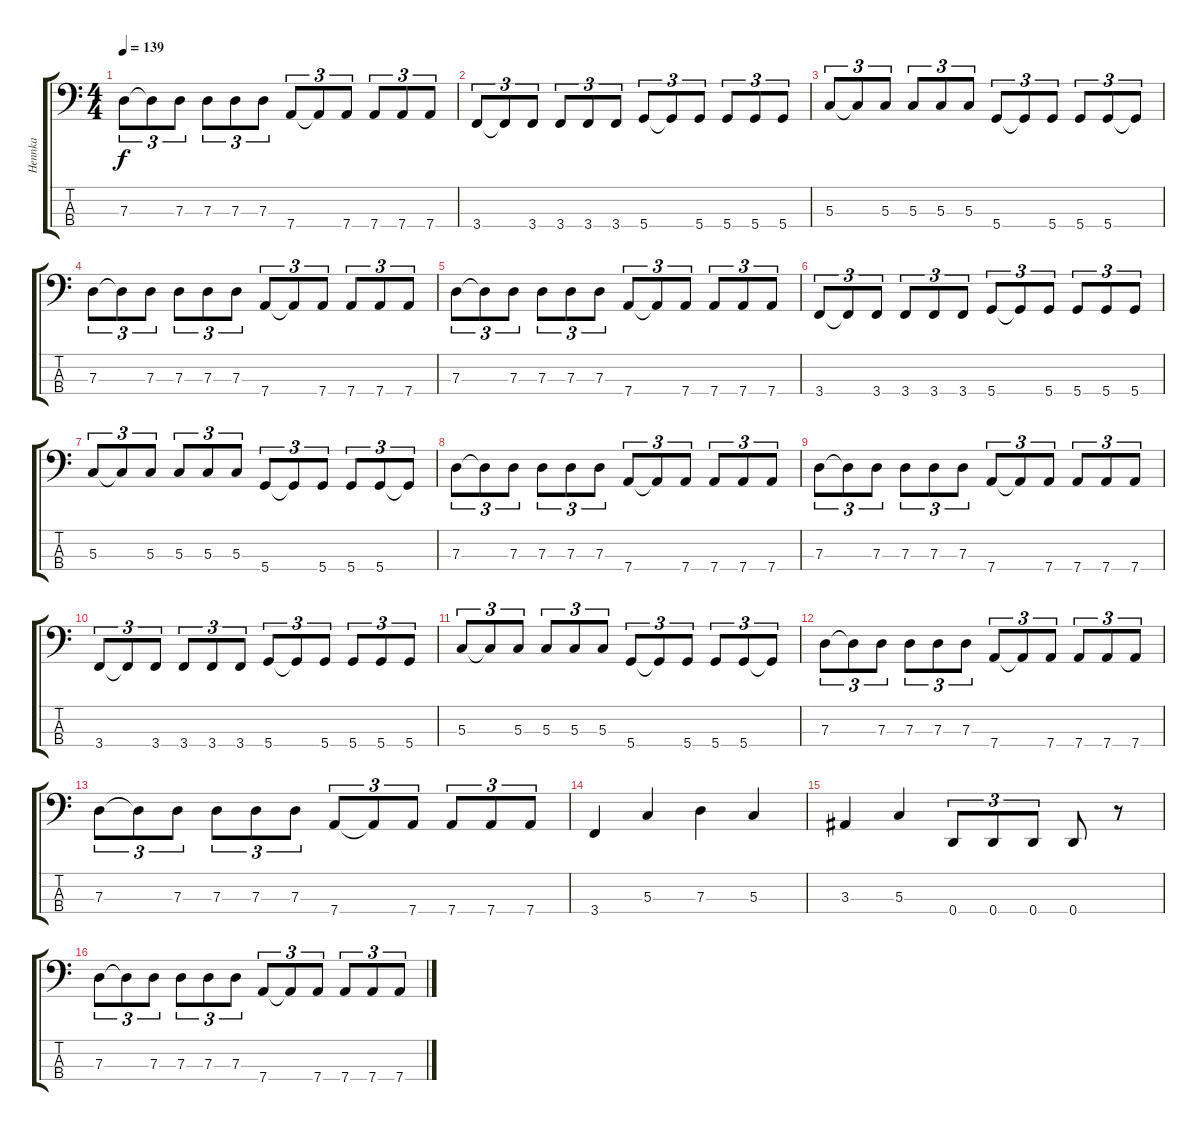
\track ("Hennka" "Hennka") {instrument electricbasspick}
\staff {score tabs}
\tuning (F2 C2 G1 D1) {hide}
\ts (4 4)
\tempo 139
\clef f4
\ks c
7.3.8{tu (3 2) dy f} 7.3{t}.8{tu (3 2)} 7.3.8{tu (3 2)} 7.3.8{tu (3 2)} 7.3.8{tu (3 2)} 7.3.8{tu (3 2)} 7.4.8{tu (3 2)} 7.4{t}.8{tu (3 2)} 7.4.8{tu (3 2)} 7.4.8{tu (3 2)} 7.4.8{tu (3 2)} 7.4.8{tu (3 2)} |
3.4.8{tu (3 2)} 3.4{t}.8{tu (3 2)} 3.4.8{tu (3 2)} 3.4.8{tu (3 2)} 3.4.8{tu (3 2)} 3.4.8{tu (3 2)} 5.4.8{tu (3 2)} 5.4{t}.8{tu (3 2)} 5.4.8{tu (3 2)} 5.4.8{tu (3 2)} 5.4.8{tu (3 2)} 5.4.8{tu (3 2)} |
5.3.8{tu (3 2)} 5.3{t}.8{tu (3 2)} 5.3.8{tu (3 2)} 5.3.8{tu (3 2)} 5.3.8{tu (3 2)} 5.3.8{tu (3 2)} 5.4.8{tu (3 2)} 5.4{t}.8{tu (3 2)} 5.4.8{tu (3 2)} 5.4.8{tu (3 2)} 5.4.8{tu (3 2)} 5.4{t}.8{tu (3 2)} |
7.3.8{tu (3 2)} 7.3{t}.8{tu (3 2)} 7.3.8{tu (3 2)} 7.3.8{tu (3 2)} 7.3.8{tu (3 2)} 7.3.8{tu (3 2)} 7.4.8{tu (3 2)} 7.4{t}.8{tu (3 2)} 7.4.8{tu (3 2)} 7.4.8{tu (3 2)} 7.4.8{tu (3 2)} 7.4.8{tu (3 2)} |
7.3.8{tu (3 2)} 7.3{t}.8{tu (3 2)} 7.3.8{tu (3 2)} 7.3.8{tu (3 2)} 7.3.8{tu (3 2)} 7.3.8{tu (3 2)} 7.4.8{tu (3 2)} 7.4{t}.8{tu (3 2)} 7.4.8{tu (3 2)} 7.4.8{tu (3 2)} 7.4.8{tu (3 2)} 7.4.8{tu (3 2)} |
3.4.8{tu (3 2)} 3.4{t}.8{tu (3 2)} 3.4.8{tu (3 2)} 3.4.8{tu (3 2)} 3.4.8{tu (3 2)} 3.4.8{tu (3 2)} 5.4.8{tu (3 2)} 5.4{t}.8{tu (3 2)} 5.4.8{tu (3 2)} 5.4.8{tu (3 2)} 5.4.8{tu (3 2)} 5.4.8{tu (3 2)} |
5.3.8{tu (3 2)} 5.3{t}.8{tu (3 2)} 5.3.8{tu (3 2)} 5.3.8{tu (3 2)} 5.3.8{tu (3 2)} 5.3.8{tu (3 2)} 5.4.8{tu (3 2)} 5.4{t}.8{tu (3 2)} 5.4.8{tu (3 2)} 5.4.8{tu (3 2)} 5.4.8{tu (3 2)} 5.4{t}.8{tu (3 2)} |
7.3.8{tu (3 2)} 7.3{t}.8{tu (3 2)} 7.3.8{tu (3 2)} 7.3.8{tu (3 2)} 7.3.8{tu (3 2)} 7.3.8{tu (3 2)} 7.4.8{tu (3 2)} 7.4{t}.8{tu (3 2)} 7.4.8{tu (3 2)} 7.4.8{tu (3 2)} 7.4.8{tu (3 2)} 7.4.8{tu (3 2)} |
7.3.8{tu (3 2)} 7.3{t}.8{tu (3 2)} 7.3.8{tu (3 2)} 7.3.8{tu (3 2)} 7.3.8{tu (3 2)} 7.3.8{tu (3 2)} 7.4.8{tu (3 2)} 7.4{t}.8{tu (3 2)} 7.4.8{tu (3 2)} 7.4.8{tu (3 2)} 7.4.8{tu (3 2)} 7.4.8{tu (3 2)} |
3.4.8{tu (3 2)} 3.4{t}.8{tu (3 2)} 3.4.8{tu (3 2)} 3.4.8{tu (3 2)} 3.4.8{tu (3 2)} 3.4.8{tu (3 2)} 5.4.8{tu (3 2)} 5.4{t}.8{tu (3 2)} 5.4.8{tu (3 2)} 5.4.8{tu (3 2)} 5.4.8{tu (3 2)} 5.4.8{tu (3 2)} |
5.3.8{tu (3 2)} 5.3{t}.8{tu (3 2)} 5.3.8{tu (3 2)} 5.3.8{tu (3 2)} 5.3.8{tu (3 2)} 5.3.8{tu (3 2)} 5.4.8{tu (3 2)} 5.4{t}.8{tu (3 2)} 5.4.8{tu (3 2)} 5.4.8{tu (3 2)} 5.4.8{tu (3 2)} 5.4{t}.8{tu (3 2)} |
7.3.8{tu (3 2)} 7.3{t}.8{tu (3 2)} 7.3.8{tu (3 2)} 7.3.8{tu (3 2)} 7.3.8{tu (3 2)} 7.3.8{tu (3 2)} 7.4.8{tu (3 2)} 7.4{t}.8{tu (3 2)} 7.4.8{tu (3 2)} 7.4.8{tu (3 2)} 7.4.8{tu (3 2)} 7.4.8{tu (3 2)} |
7.3.8{tu (3 2)} 7.3{t}.8{tu (3 2)} 7.3.8{tu (3 2)} 7.3.8{tu (3 2)} 7.3.8{tu (3 2)} 7.3.8{tu (3 2)} 7.4.8{tu (3 2)} 7.4{t}.8{tu (3 2)} 7.4.8{tu (3 2)} 7.4.8{tu (3 2)} 7.4.8{tu (3 2)} 7.4.8{tu (3 2)} |
3.4.4 5.3.4 7.3.4 5.3.4 |
3.3.4 5.3.4 0.4.8{tu (3 2)} 0.4.8{tu (3 2)} 0.4.8{tu (3 2)} 0.4.8 r.8 |
7.3.8{tu (3 2)} 7.3{t}.8{tu (3 2)} 7.3.8{tu (3 2)} 7.3.8{tu (3 2)} 7.3.8{tu (3 2)} 7.3.8{tu (3 2)} 7.4.8{tu (3 2)} 7.4{t}.8{tu (3 2)} 7.4.8{tu (3 2)} 7.4.8{tu (3 2)} 7.4.8{tu (3 2)} 7.4.8{tu (3 2)}
